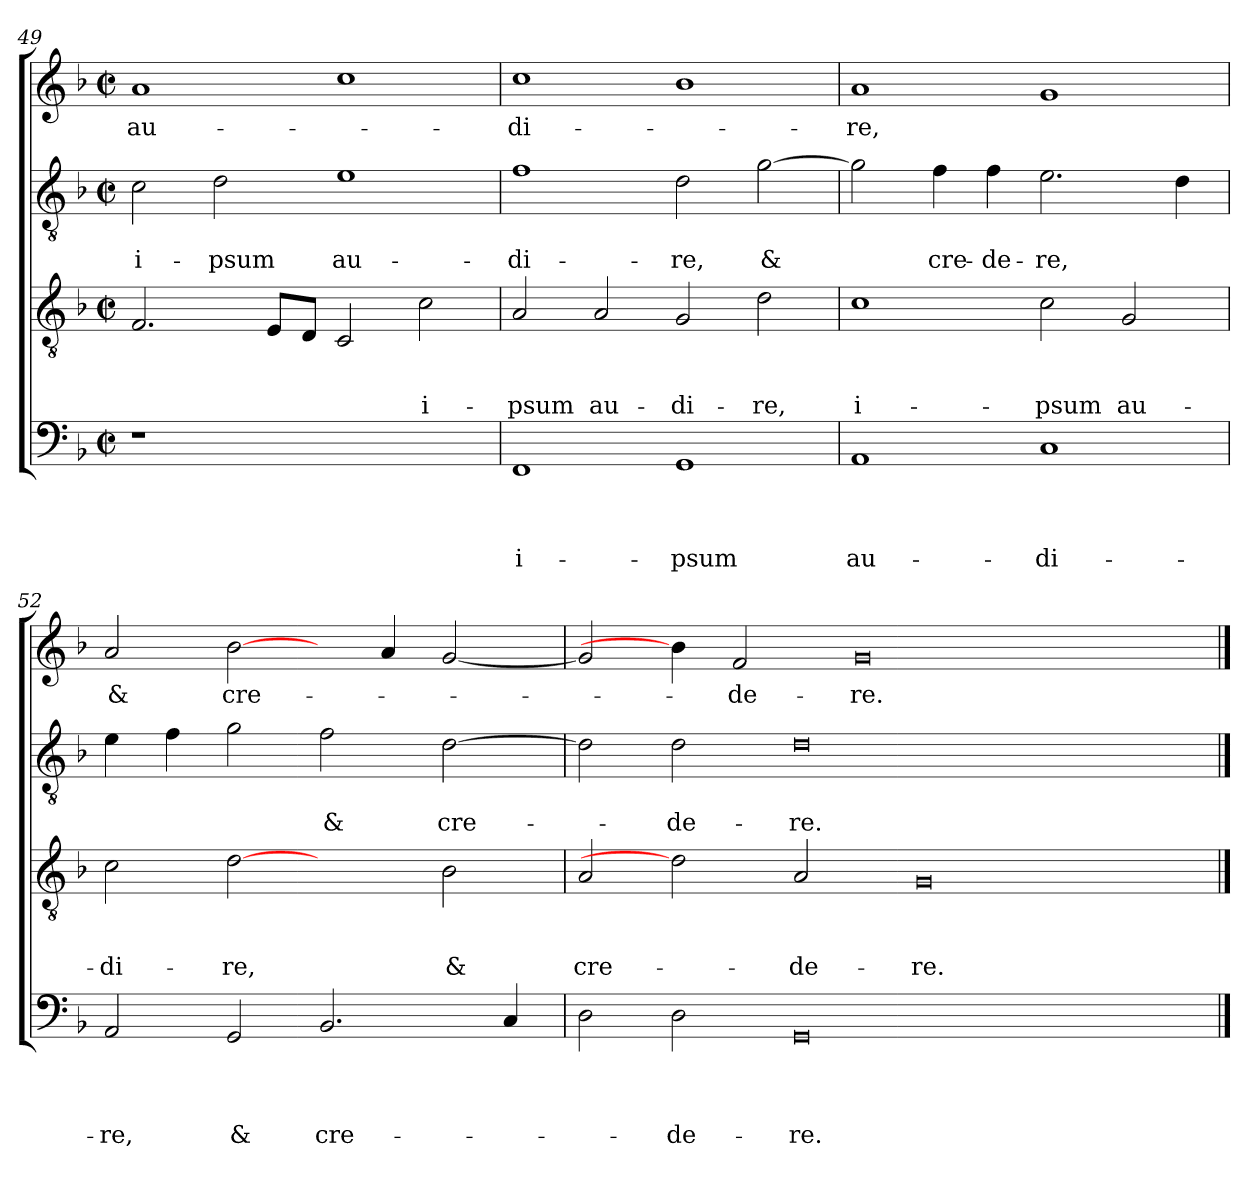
**kern	**text	**text	**text	**text	**kern	**text	**text	**text	**kern	**text	**text	**kern	**text
*part4	*part4	*part4	*part4	*part4	*part3	*part3	*part3	*part3	*part2	*part2	*part2	*part1	*part1
*staff4	*staff4	*staff4	*staff4	*staff4	*staff3	*staff3	*staff3	*staff3	*staff2	*staff2	*staff2	*staff1	*staff1
*clefF4	*	*	*	*	*clefGv2	*	*	*	*clefGv2	*	*	*clefG2	*
*k[b-]	*	*	*	*	*k[b-]	*	*	*	*k[b-]	*	*	*k[b-]	*
*F:	*	*	*	*	*F:	*	*	*	*F:	*	*	*F:	*
*M2/2	*	*	*	*	*M2/2	*	*	*	*M2/2	*	*	*M2/2	*
*met(c|)	*	*	*	*	*met(c|)	*	*	*	*met(c|)	*	*	*met(c|)	*
=49	=49	=49	=49	=49	=49	=49	=49	=49	=49	=49	=49	=49	=49
!	!	!	!	!	!	!	!	!	!	!	!LO:LY:b	!	!LO:LY:b
1r	.	.	.	.	2.F/	.	.	.	2c\	.	i-	1a	au-
!	!	!	!	!	!	!	!	!	!	!	!LO:LY:b	!	!
.	.	.	.	.	.	.	.	.	2d\	.	-psum	.	.
.	.	.	.	.	8E/L	.	.	.	.	.	.	.	.
.	.	.	.	.	8D/J	.	.	.	.	.	.	.	.
!	!	!	!	!	!	!	!	!	!	!	!LO:LY:b	!	!
1ryy	.	.	.	.	2C/	.	.	.	1e	.	au-	1cc	.
!	!	!	!	!	!	!	!	!LO:LY:b	!	!	!	!	!
.	.	.	.	.	2c\	.	.	i-	.	.	.	.	.
=50	=50	=50	=50	=50	=50	=50	=50	=50	=50	=50	=50	=50	=50
!	!	!	!	!LO:LY:b	!	!	!	!LO:LY:b	!	!	!LO:LY:b	!	!LO:LY:b
1FF	.	.	.	i-	2A/	.	.	-psum	1f	.	-di-	1cc	-di-
!	!	!	!	!	!	!	!	!LO:LY:b	!	!	!	!	!
.	.	.	.	.	2A/	.	.	au-	.	.	.	.	.
!	!	!	!	!LO:LY:b	!	!	!	!LO:LY:b	!	!	!LO:LY:b	!	!
1GG	.	.	.	-psum	2G/	.	.	-di-	2d\	.	-re,	1b-	.
!	!	!	!	!	!	!	!	!LO:LY:b	!	!	!LO:LY:b	!	!
.	.	.	.	.	2d\	.	.	-re,	[2g\	.	&	.	.
=51	=51	=51	=51	=51	=51	=51	=51	=51	=51	=51	=51	=51	=51
!	!	!	!	!LO:LY:b	!	!	!	!LO:LY:b	!	!	!	!	!LO:LY:b
1AA	.	.	.	au-	1c	.	.	i-	2g\]	.	.	1a	-re,
!	!	!	!	!	!	!	!	!	!	!	!LO:LY:b	!	!
.	.	.	.	.	.	.	.	.	4f\	.	cre-	.	.
!	!	!	!	!	!	!	!	!	!	!	!LO:LY:b	!	!
.	.	.	.	.	.	.	.	.	4f\	.	-de-	.	.
!	!	!	!	!LO:LY:b	!	!	!	!LO:LY:b	!	!	!LO:LY:b	!	!
1C	.	.	.	-di-	2c\	.	.	-psum	2.e\	.	-re,	1g	.
!	!	!	!	!	!	!	!	!LO:LY:b	!	!	!	!	!
.	.	.	.	.	2G/	.	.	au-	.	.	.	.	.
.	.	.	.	.	.	.	.	.	4d\	.	.	.	.
=52	=52	=52	=52	=52	=52	=52	=52	=52	=52	=52	=52	=52	=52
!	!	!	!	!LO:LY:b	!	!	!	!LO:LY:b	!	!	!	!	!LO:LY:b
2AA/	.	.	.	-re,	2c\	.	.	-di-	4e\	.	.	2a/	&
.	.	.	.	.	.	.	.	.	4f\	.	.	.	.
!	!	!	!	!LO:LY:b	!	!	!	!LO:LY:b	!	!	!	!	!LO:LY:b
2GG/	.	.	.	&	[2d	.	.	-re,	2g\	.	.	[2b-\	cre-
!	!	!	!	!LO:LY:b	!	!	!	!	!	!	!LO:LY:b	!	!
2.BB-/	.	.	.	cre-	2ryy	.	.	.	2f\	.	&	4ryy	.
.	.	.	.	.	.	.	.	.	.	.	.	4a/	.
!	!	!	!	!	!	!	!	!LO:LY:b	!	!	!LO:LY:b	!	!
.	.	.	.	.	2B-\	.	.	&	[2d\	.	cre-	[2g/	.
4C/	.	.	.	.	.	.	.	.	.	.	.	.	.
=53	=53	=53	=53	=53	=53	=53	=53	=53	=53	=53	=53	=53	=53
!	!	!	!	!	!	!	!	!LO:LY:b	!	!	!	!	!
2D\	.	.	.	.	2A/	.	.	cre-	2d\]	.	.	2g/]	.
!	!	!	!	!LO:LY:b	!	!	!	!	!	!	!LO:LY:b	!	!
2D\	.	.	.	-de-	2d]	.	.	.	2d\	.	-de-	4b-\]	.
!	!	!	!	!	!	!	!	!	!	!	!	!	!LO:LY:b
.	.	.	.	.	.	.	.	.	.	.	.	2f/	-de-
!	!	!	!	!LO:LY:b	!	!	!	!LO:LY:b	!	!	!LO:LY:b	!	!
0GG	.	.	.	-re.	2A/	.	.	-de-	0d	.	-re.	.	.
!	!	!	!	!	!	!	!	!	!	!	!	!	!LO:LY:b
.	.	.	.	.	.	.	.	.	.	.	.	0g	-re.
!	!	!	!	!	!	!	!	!LO:LY:b	!	!	!	!	!
.	.	.	.	.	0G	.	.	-re.	.	.	.	.	.
2ryy	.	.	.	.	.	.	.	.	2ryy	.	.	.	.
.	.	.	.	.	.	.	.	.	.	.	.	4ryy	.
==	==	==	==	==	==	==	==	==	==	==	==	==	==
*-	*-	*-	*-	*-	*-	*-	*-	*-	*-	*-	*-	*-	*-
